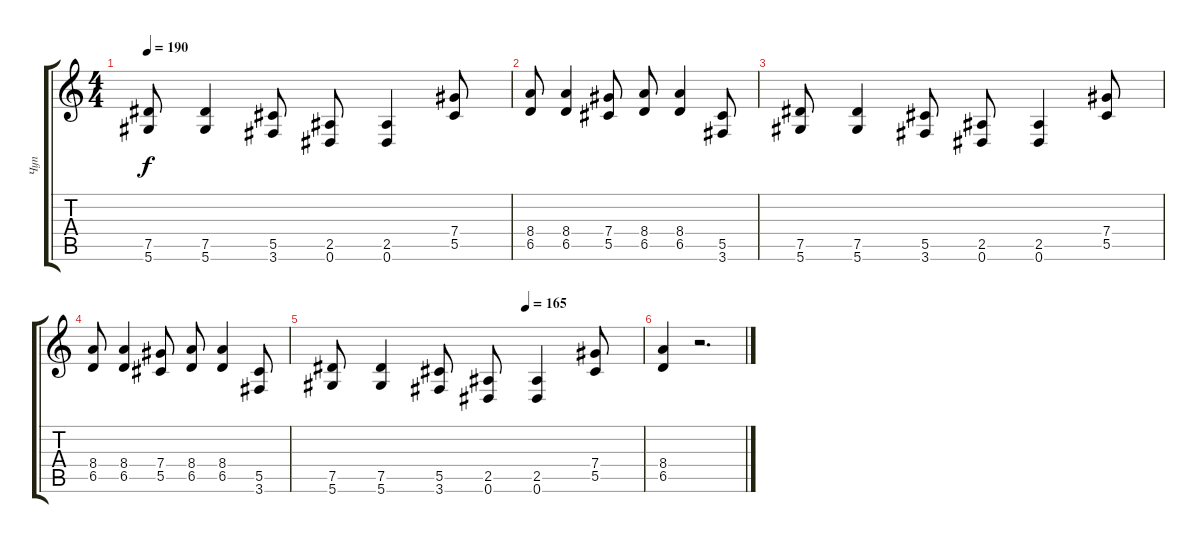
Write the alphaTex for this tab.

\track ("Чуп" "Чуп") {instrument overdrivenguitar}
\staff {score tabs}
\tuning (Eb4 Bb3 Gb3 Db3 Ab2 Eb2) {hide}
\ts (4 4)
\tempo 190
\clef g2
\ks c
(7.5 5.6).8{dy f} (7.5 5.6).4 (5.5 3.6).8 (2.5 0.6).8 (2.5 0.6).4 (7.4 5.5).8 |
(8.4 6.5).8 (8.4 6.5).4 (7.4 5.5).8 (8.4 6.5).8 (8.4 6.5).4 (5.5 3.6).8 |
(7.5 5.6).8 (7.5 5.6).4 (5.5 3.6).8 (2.5 0.6).8 (2.5 0.6).4 (7.4 5.5).8 |
(8.4 6.5).8 (8.4 6.5).4 (7.4 5.5).8 (8.4 6.5).8 (8.4 6.5).4 (5.5 3.6).8 |
\tempo (165 0.625)
(7.5 5.6).8 (7.5 5.6).4 (5.5 3.6).8 (2.5 0.6).8 (2.5 0.6).4 (7.4 5.5).8 |
(8.4 6.5).4 r.2{d}
